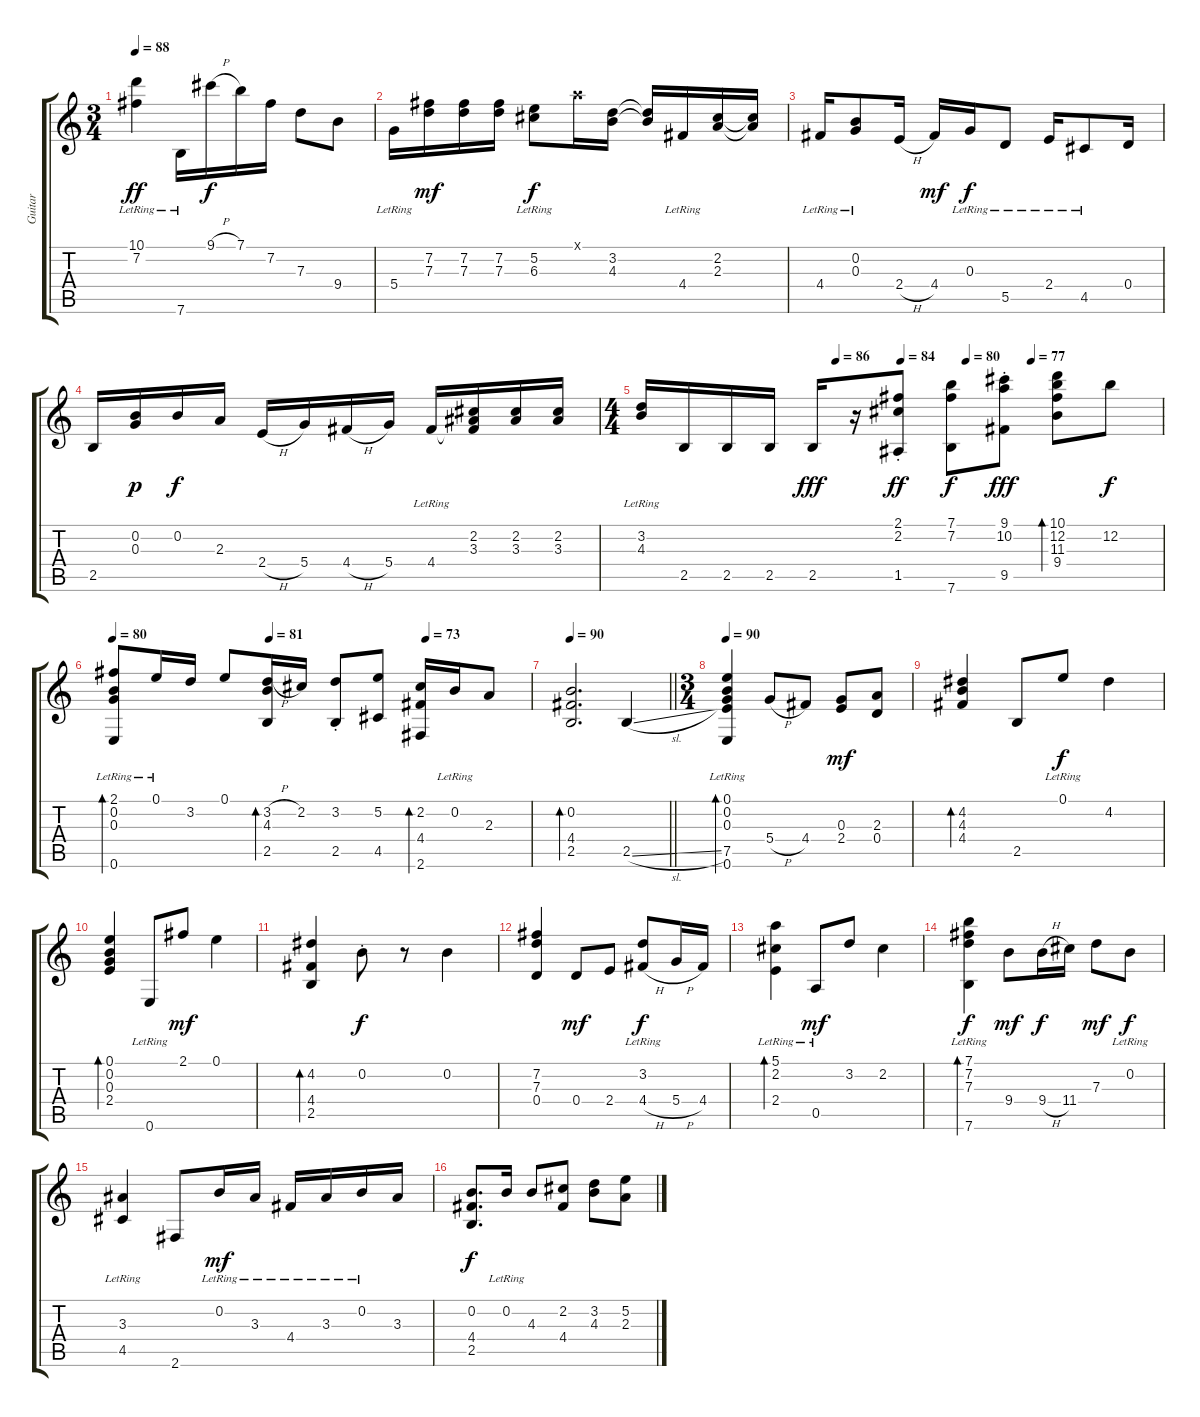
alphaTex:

\track ("Guitar " "Guitar ") {instrument acousticguitarsteel}
\staff {score tabs}
\tuning (E4 B3 G3 D3 A2 E2) {hide}
\ts (3 4)
\tempo 88
\clef g2
\ks c
(10.1{lr} 7.2).4{dy ff} 7.6{lr}.16 9.1{h}.16{dy f} 7.1.16 7.2.16 7.3.8 9.4.8 |
5.4{lr}.16 (7.2 7.3).16{dy mf} (7.2 7.3).16 (7.2 7.3).16 (5.2{lr} 6.3{lr}).8{dy f} 5.1{x}.16 (3.2 4.3).16 (3.2{t} 4.3{t}).16 4.4{lr}.16 (2.2 2.3).16 (2.2{t} 2.3{t}).16 |
4.4{lr}.16 (0.2{lr} 0.3{lr}).8 2.4{h}.16 4.4.16{dy mf} 0.3{lr}.16{dy f} 5.5{lr}.8 2.4{lr}.16 4.5{lr}.8 0.4.16 |
2.5.16 (0.2 0.3).16{dy p} 0.2.16{dy f} 2.3.16 2.4{h}.16 5.4.16 4.4{h}.16 5.4.16 4.4{lr}.16 (2.2 3.3 4.4{t}).16 (2.2 3.3).16 (2.2 3.3).16 |
\ts (4 4)
\tempo (86 0.375)
\tempo (84 0.5)
\tempo (80 0.625)
\tempo (77 0.75)
(3.2{lr} 4.3{lr}).16 2.5.16 2.5.16 2.5.16 2.5.16{dy fff} r.16 (2.1{st} 2.2{st} 1.5{st}).8{dy ff} (7.1 7.2 7.6).8{dy f} (9.1{st} 10.2{st} 9.5{st}).8{dy fff} (10.1 12.2 11.3 9.4).8{bd 120} 12.2.8{dy f} |
\tempo 80
\tempo (81 0.375)
\tempo (73 0.75)
(2.1 0.2{lr} 0.3{lr} 0.6).8{bd 60} 0.1{lr}.16 3.2.16 0.1.8 (3.2{h} 4.3 2.5).16{bd 60} 2.2.16 (3.2{st} 2.5{st}).8 (5.2 4.5).8 (2.2 4.4 2.6).16{bd 120} 0.2{lr}.16 2.3.8 |
\tempo 90
\barLineRight lightlight
(0.2 4.4 2.5).2{d bd 240} 2.5{sl}.4 |
\ts (3 4)
\tempo 90
(0.1{lr} 0.2{lr} 0.3{lr} 7.5 0.6).4{bd 120} 5.4{h}.8 4.4.8 (0.3 2.4).8{dy mf} (2.3 0.4).8 |
(4.2 4.3 4.4).4{bd 120} 2.5.8 0.1{lr}.8{dy f} 4.2.4 |
(0.1 0.2 0.3 2.4).4{bd 120} 0.6{lr}.8 2.1.8{dy mf} 0.1.4 |
(4.2 4.4 2.5).4{bd 120} 0.2{st}.8{dy f} r.8 0.2.4 |
(7.2 7.3 0.4).4 0.4.8{dy mf} 2.4.8 (3.2{lr} 4.4{h}).8{dy f} 5.4{h}.16 4.4.16 |
(5.1{lr} 2.2 2.4{lr}).4{bd 120} 0.5{lr}.8{dy mf} 3.2.8 2.2.4 |
(7.1{lr} 7.2{lr} 7.3{lr} 7.6).4{bd 120 dy f} 9.4.8{dy mf} 9.4{h}.16{dy f} 11.4.16 7.3.8{dy mf} 0.2{lr}.8{dy f} |
(3.3{lr} 4.5{lr}).4 2.6.8 0.2{lr}.16{dy mf} 3.3{lr}.16 4.4{lr}.16 3.3{lr}.16 0.2{lr}.16 3.3.16 |
(0.2 4.4 2.5).8{d dy f} 0.2{lr}.16 4.3.8 (2.2 4.4).8 (3.2 4.3).8 (5.2 2.3).8
